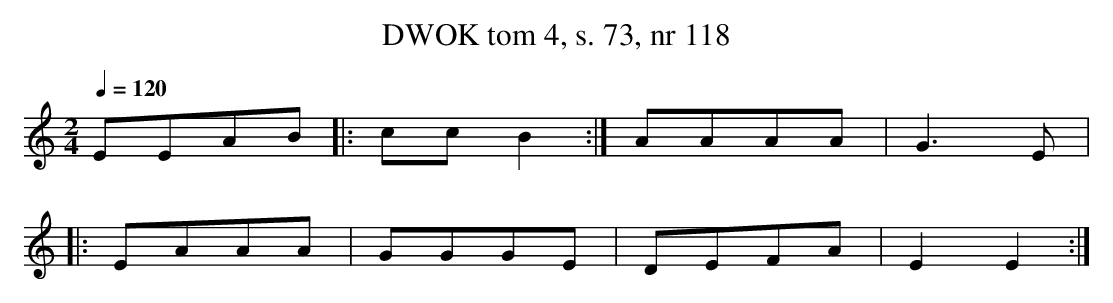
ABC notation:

X:1
T: DWOK tom 4, s. 73, nr 118
L:1/8
M:2/4
K:C
Q:1/4=120
EEAB|:ccB2:|AAAA|G3E|
|:EAAA|GGGE|DEFA|E2E2:|
